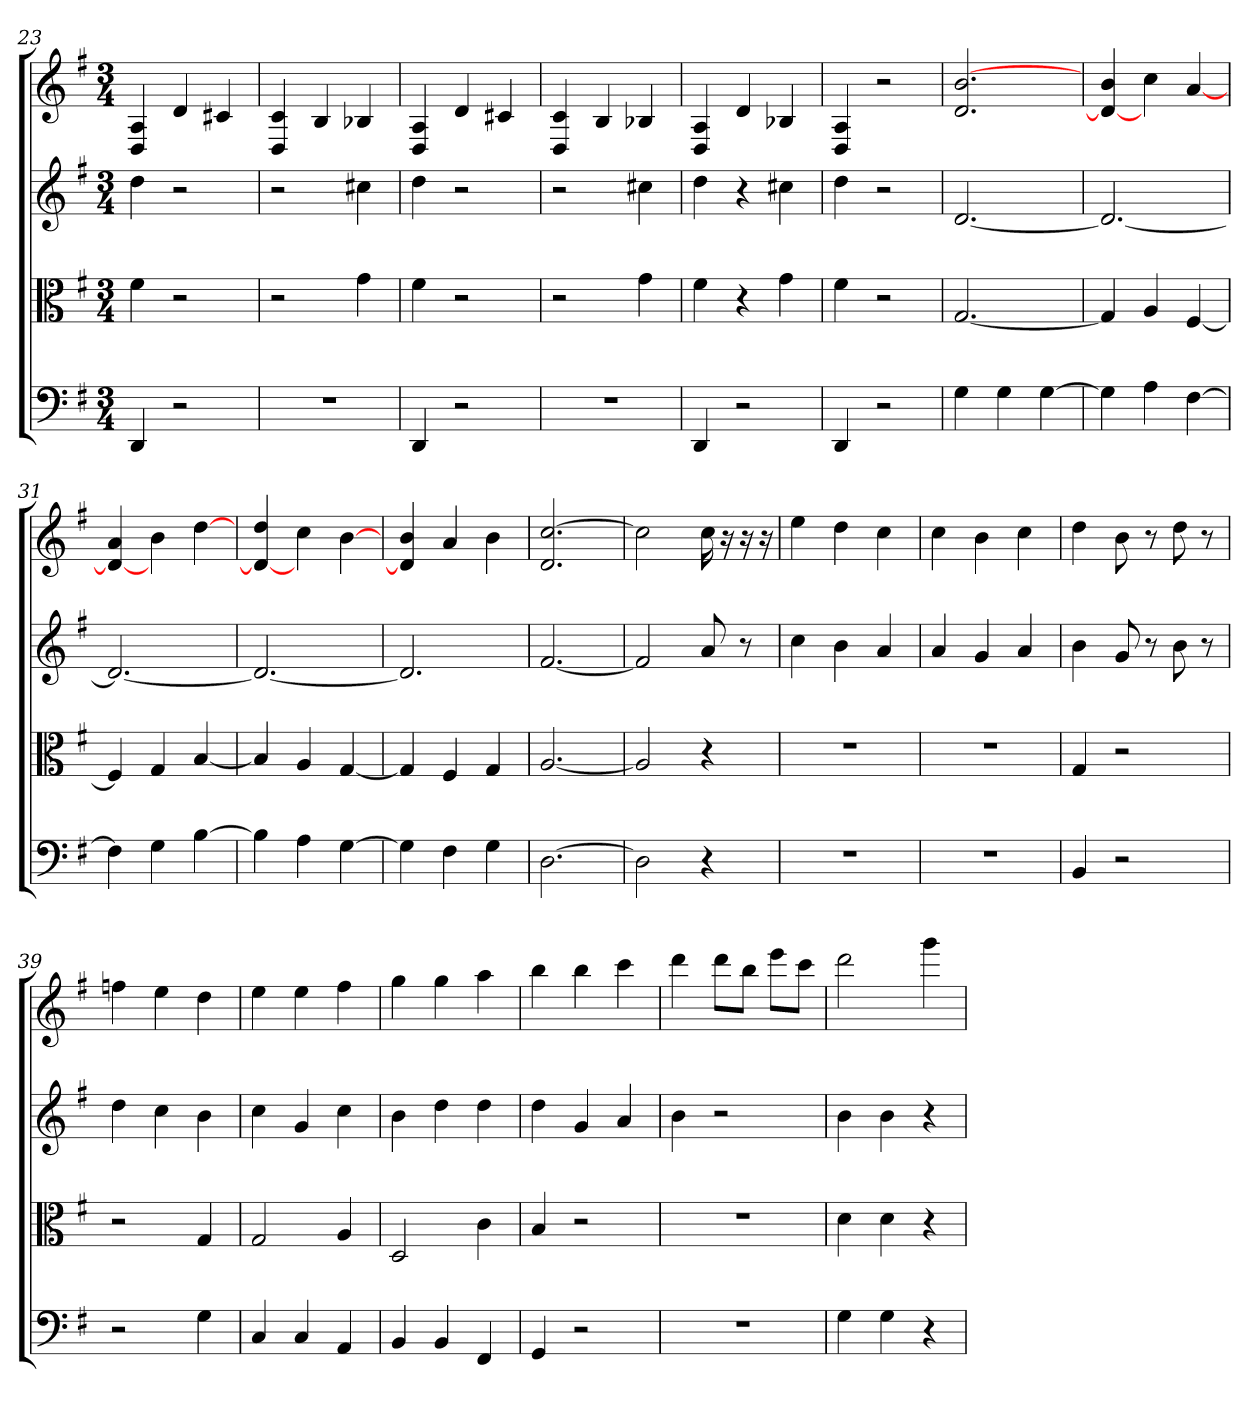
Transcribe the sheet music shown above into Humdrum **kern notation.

**kern	**kern	**kern	**kern
*part4	*part3	*part2	*part1
*staff4	*staff3	*staff2	*staff1
*clefF4	*clefC3	*clefG2	*clefG2
*k[f#]	*k[f#]	*k[f#]	*k[f#]
*G:	*G:	*G:	*G:
*M3/4	*M3/4	*M3/4	*M3/4
=23	=23	=23	=23
4DD	4f#	4dd	4D 4A
2r	2r	2r	4d
.	.	.	4c#X
=24	=24	=24	=24
2.r	2r	2r	4D 4c
.	.	.	4B
.	4g	4cc#X	4B-X
=25	=25	=25	=25
4DD	4f#	4dd	4D 4A
2r	2r	2r	4d
.	.	.	4c#X
=26	=26	=26	=26
2.r	2r	2r	4D 4c
.	.	.	4B
.	4g	4cc#X	4B-X
=27	=27	=27	=27
4DD	4f#	4dd	4D 4A
2r	4r	4r	4d
.	4g	4cc#X	4B-X
=28	=28	=28	=28
4DD	4f#	4dd	4D 4A
2r	2r	2r	2r
=29	=29	=29	=29
4G	[2.G	[2.d	2.d [2.b
4G	.	.	.
[4G	.	.	.
=30	=30	=30	=30
4G]	4G]	2.d_	4d_ 4b
4A	4A	.	4cc
[4F#	[4F#	.	[4a
=31	=31	=31	=31
4F#]	4F#]	2.d_	4d_ 4a
4G	4G	.	4b
[4B	[4B	.	[4dd
=32	=32	=32	=32
4B]	4B]	2.d_	4d_ 4dd
4A	4A	.	4cc
[4G	[4G	.	[4b
=33	=33	=33	=33
4G]	4G]	2.d]	4d] 4b
4F#	4F#	.	4a
4G	4G	.	4b
=34	=34	=34	=34
[2.D	[2.A	[2.f#	2.d [2.cc
=35	=35	=35	=35
2D]	2A]	2f#]	2cc]
4r	4r	8a	16cc
.	.	.	16r
.	.	8r	16r
.	.	.	16r
=36	=36	=36	=36
2.r	2.r	4cc	4ee
.	.	4b	4dd
.	.	4a	4cc
=37	=37	=37	=37
2.r	2.r	4a	4cc
.	.	4g	4b
.	.	4a	4cc
=38	=38	=38	=38
4BB	4G	4b	4dd
2r	2r	8g	8b
.	.	8r	8r
.	.	8b	8dd
.	.	8r	8r
=39	=39	=39	=39
2r	2r	4dd	4ffn
.	.	4cc	4ee
4G	4G	4b	4dd
=40	=40	=40	=40
4C	2G	4cc	4ee
4C	.	4g	4ee
4AA	4A	4cc	4ff#
=41	=41	=41	=41
4BB	2D	4b	4gg
4BB	.	4dd	4gg
4FF#	4c	4dd	4aa
=42	=42	=42	=42
4GG	4B	4dd	4bb
2r	2r	4g	4bb
.	.	4a	4ccc
=43	=43	=43	=43
2.r	2.r	4b	4ddd
.	.	2r	8ddd\L
.	.	.	8bb\J
.	.	.	8eee\L
.	.	.	8ccc\J
=44	=44	=44	=44
4G	4d	4b	2ddd
4G	4d	4b	.
4r	4r	4r	4ggg
=	=	=	=
*-	*-	*-	*-
